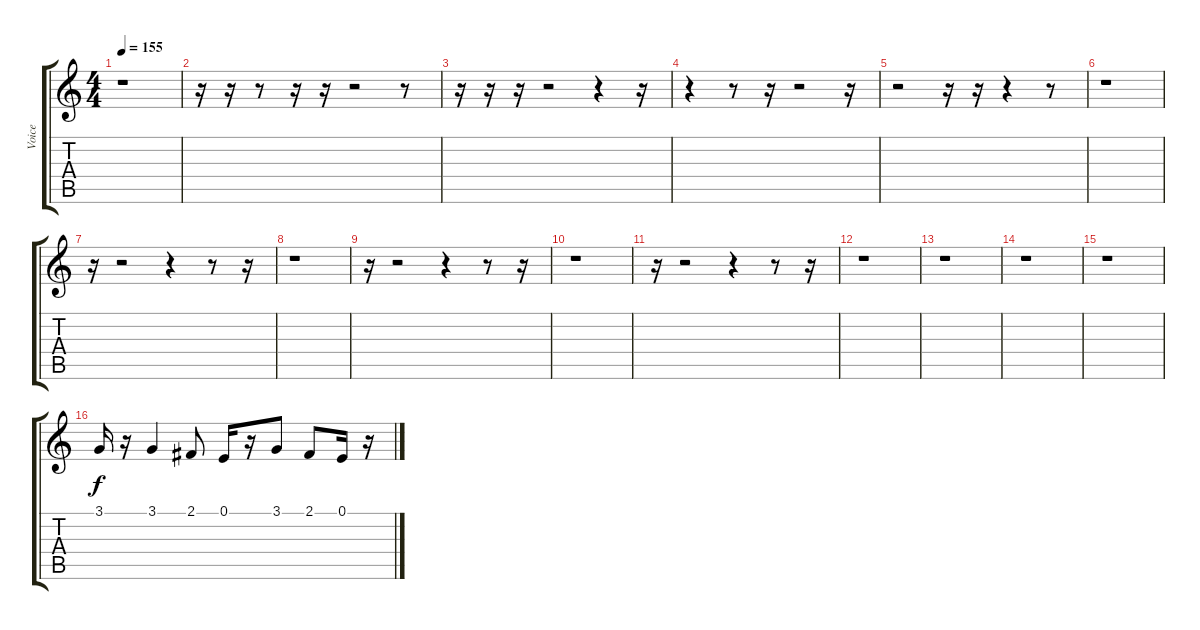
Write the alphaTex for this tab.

\track ("Voice" "Voice") {instrument lead6voice}
\staff {score tabs}
\tuning (E4 B3 G3 D3 A2 E2) {hide}
\ts (4 4)
\tempo 155
\clef g2
\ks c
r.1{dy f instrument lead6voice} |
r.16 r.16 r.8 r.16 r.16 r.2 r.8 |
r.16 r.16 r.16 r.2 r.4 r.16 |
r.4 r.8 r.16 r.2 r.16 |
r.2 r.16 r.16 r.4 r.8 |
r.1 |
r.16 r.2 r.4 r.8 r.16 |
r.1 |
r.16 r.2 r.4 r.8 r.16 |
r.1 |
r.16 r.2 r.4 r.8 r.16 |
r.1 |
r.1 |
r.1 |
r.1 |
3.1.16 r.16 3.1.4 2.1.8 0.1.16 r.16 3.1.8 2.1.8 0.1.16 r.16
